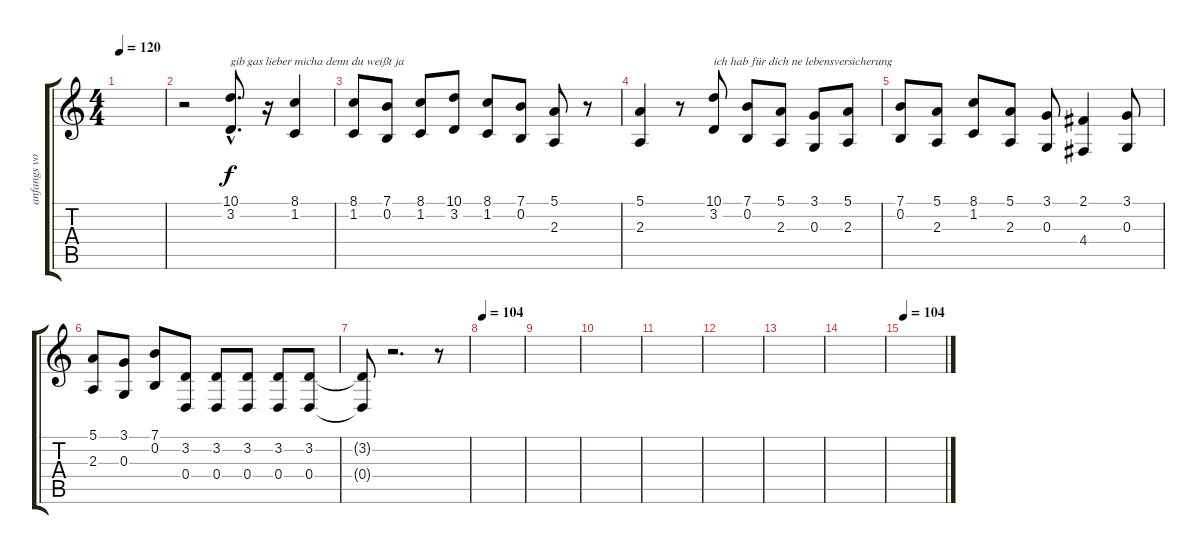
\track ("anfangs voice,michael stimme etc" "anfangs vo") {instrument pad7halo}
\staff {score tabs}
\tuning (E4 B3 G3 D3 A2 E2) {hide}
\ts (4 4)
\tempo 120
\clef g2
\ks c
|
r.2 (10.1{hac} 3.2{hac}).8{d txt "gib gas lieber micha denn du weißt ja"} r.16 (8.1 1.2).4 |
(8.1 1.2).8 (7.1 0.2).8 (8.1 1.2).8 (10.1 3.2).8 (8.1 1.2).8 (7.1 0.2).8 (5.1 2.3).8 r.8 |
(5.1 2.3).4 r.8 (10.1 3.2).8{txt "ich hab für dich ne lebensversicherung"} (7.1 0.2).8 (5.1 2.3).8 (3.1 0.3).8 (5.1 2.3).8 |
(7.1 0.2).8 (5.1 2.3).8 (8.1 1.2).8 (5.1 2.3).8 (3.1 0.3).8 (2.1 4.4).4 (3.1 0.3).8 |
(5.1 2.3).8 (3.1 0.3).8 (7.1 0.2).8 (3.2 0.4).8 (3.2 0.4).8 (3.2 0.4).8 (3.2 0.4).8 (3.2 0.4).8 |
(3.2{t} 0.4{t}).8 r.2{d} r.8 |
\tempo 104
|
|
|
|
|
|
|
\tempo 104
